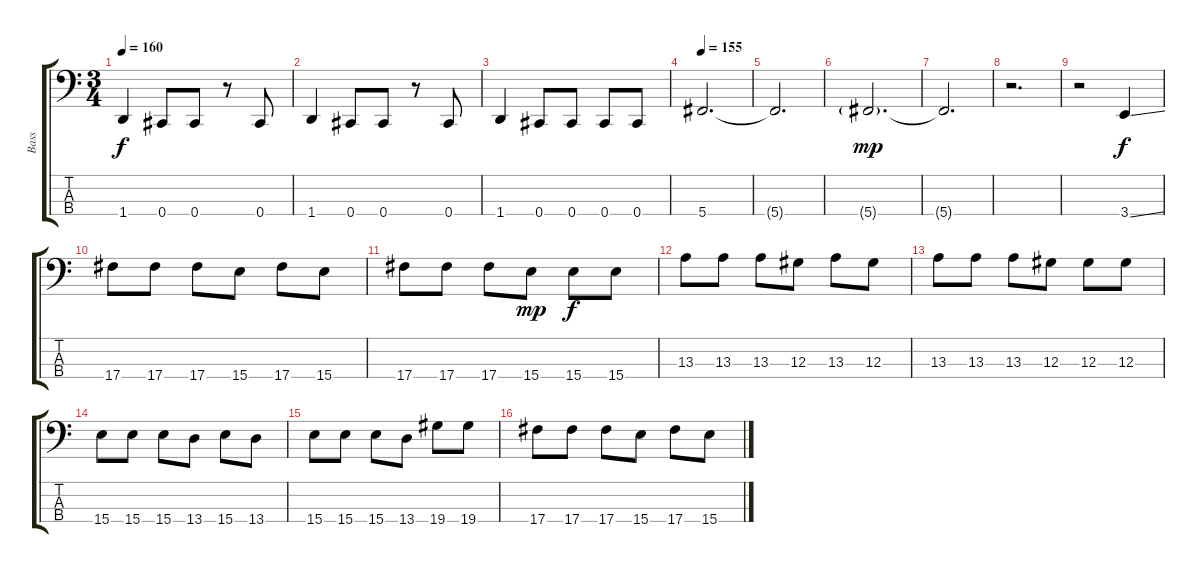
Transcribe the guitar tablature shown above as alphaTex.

\track ("Bass" "Bass") {instrument electricbasspick}
\staff {score tabs}
\tuning (Gb2 Db2 Ab1 Db1) {hide}
\ts (3 4)
\tempo 160
\clef f4
\ks c
1.4.4{dy f} 0.4.8 0.4.8 r.8 0.4.8 |
1.4.4 0.4.8 0.4.8 r.8 0.4.8 |
1.4.4 0.4.8 0.4.8 0.4.8 0.4.8 |
\tempo 155
5.4.2{d} |
5.4{t}.2{d} |
5.4{g}.2{d dy mp} |
5.4{t}.2{d} |
r.2{d} |
r.2 3.4{ss}.4{dy f} |
17.4.8 17.4.8 17.4.8 15.4.8 17.4.8 15.4.8 |
17.4.8 17.4.8 17.4.8 15.4.8{dy mp} 15.4.8{dy f} 15.4.8 |
13.3.8 13.3.8 13.3.8 12.3.8 13.3.8 12.3.8 |
13.3.8 13.3.8 13.3.8 12.3.8 12.3.8 12.3.8 |
15.4.8 15.4.8 15.4.8 13.4.8 15.4.8 13.4.8 |
15.4.8 15.4.8 15.4.8 13.4.8 19.4.8 19.4.8 |
17.4.8 17.4.8 17.4.8 15.4.8 17.4.8 15.4.8
